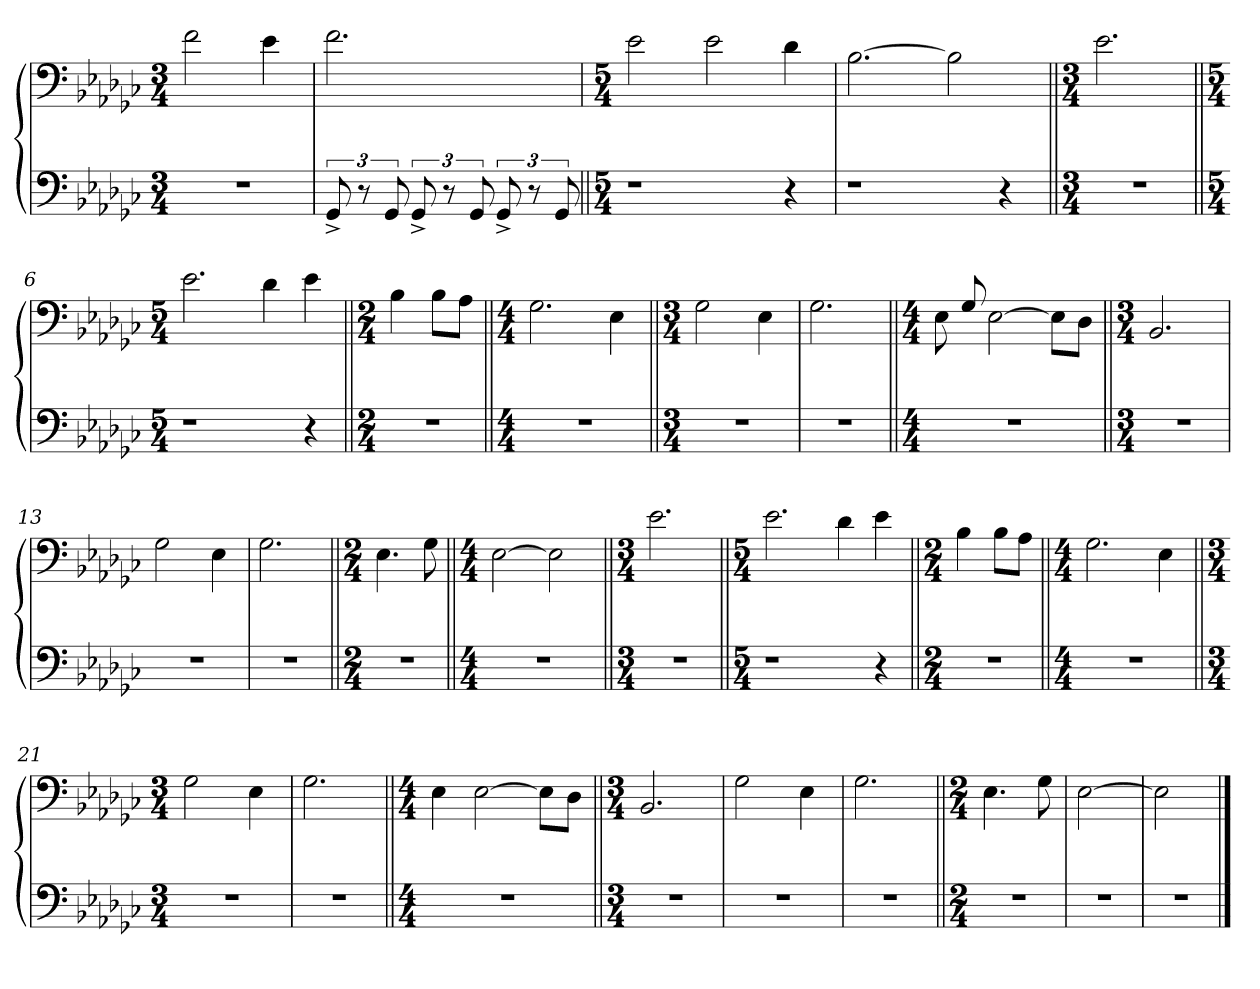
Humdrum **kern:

**kern	**kern
*part1	*part1
*staff2	*staff1
*clefF4	*
*k[b-e-a-d-g-c-]	*k[b-e-a-d-g-c-]
*M3/4	*M3/4
=1	=1
2.r	2f\
.	4e-\
=2	=2
12GG-^/	2.f\
12r	.
12GG-/	.
12GG-^/	.
12r	.
12GG-/	.
12GG-^/	.
12r	.
12GG-/	.
=3||	=3
*M5/4	*M5/4
1r	2e-\
.	2e-\
4r	4d-\
=4	=4
1r	[2.B-\
.	2B-\]
4r	.
=5||	=5||
*M3/4	*M3/4
2.r	2.e-\
=6||	=6||
*M5/4	*M5/4
1r	2.e-\
.	4d-\
4r	4e-\
=7||	=7||
*M2/4	*M2/4
2r	4B-\
.	8B-\L
.	8A-\J
=8||	=8||
*M4/4	*M4/4
1r	2.G-\
.	4E-\
=9||	=9||
*M3/4	*M3/4
2.r	2G-\
.	4E-\
=10	=10
2.r	2.G-\
=11||	=11||
*M4/4	*M4/4
1r	8E-\
.	8G-/
.	[2E-\
.	8E-\L]
.	8D-\J
=12||	=12||
*M3/4	*M3/4
2.r	2.BB-/
=13	=13
2.r	2G-\
.	4E-\
=14	=14
2.r	2.G-\
=15||	=15||
*M2/4	*M2/4
2r	4.E-\
.	8G-\
=16||	=16||
*M4/4	*M4/4
1r	[2E-\
.	2E-\]
=17||	=17||
*M3/4	*M3/4
2.r	2.e-\
=18||	=18||
*M5/4	*M5/4
1r	2.e-\
.	4d-\
4r	4e-\
=19||	=19||
*M2/4	*M2/4
2r	4B-\
.	8B-\L
.	8A-\J
=20||	=20||
*M4/4	*M4/4
1r	2.G-\
.	4E-\
=21||	=21||
*M3/4	*M3/4
2.r	2G-\
.	4E-\
=22	=22
2.r	2.G-\
=23||	=23||
*M4/4	*M4/4
1r	4E-\
.	[2E-\
.	8E-\L]
.	8D-\J
=24||	=24||
*M3/4	*M3/4
2.r	2.BB-/
=25	=25
2.r	2G-\
.	4E-\
=26	=26
2.r	2.G-\
=27||	=27||
*M2/4	*M2/4
2r	4.E-\
.	8G-\
=28	=28
2r	[2E-\
=29	=29
2r	2E-\]
==	==
*-	*-
